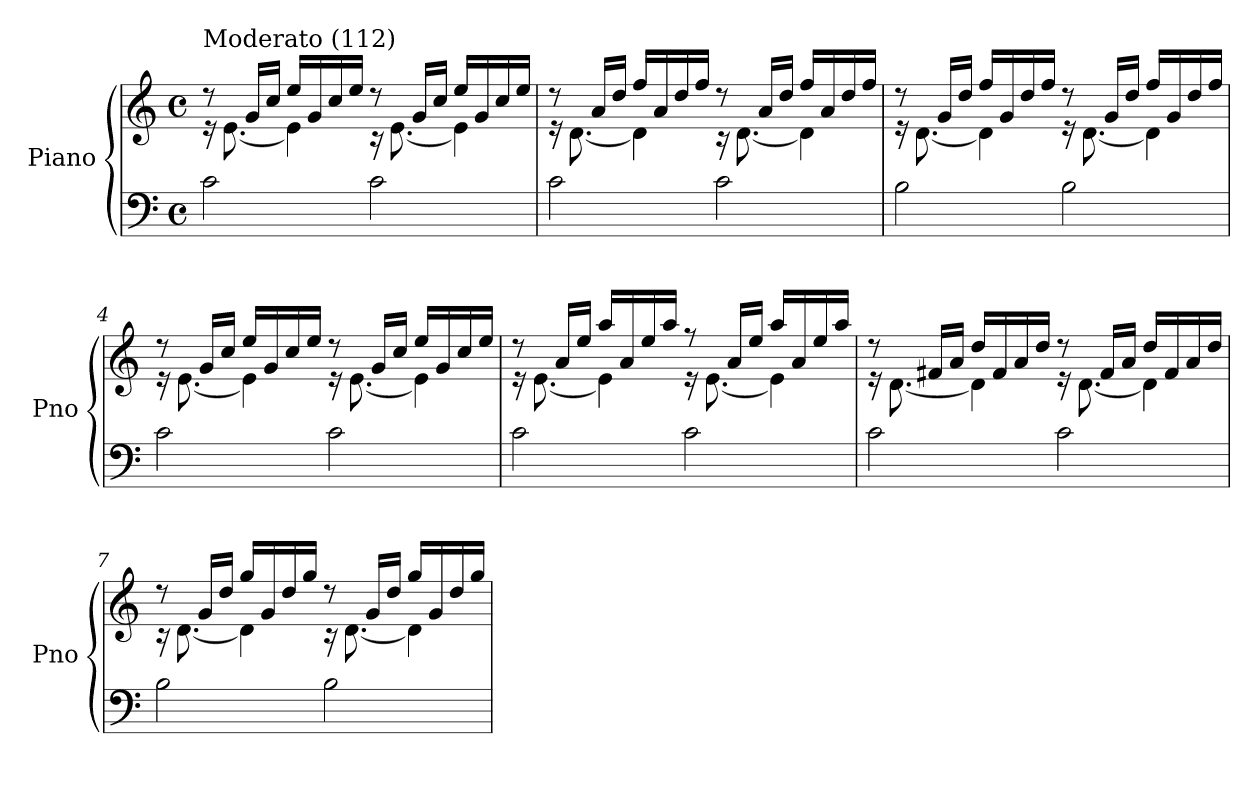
**kern	**kern
*part1	*part1
*staff2	*staff1
*I"Piano	*
*I'Pno	*
*clefF4	*clefG2
*k[]	*k[]
*C:	*C:
*M4/4	*M4/4
*met(c)	*met(c)
=1	=1
*	*^
!	!LO:TX:a:t=Moderato (112)	!
2c\	8r	16re
.	.	[8.e\
.	16g/LL	.
.	16cc/JJ	.
.	16ee/LL	4e\]
.	16g/	.
.	16cc/	.
.	16ee/JJ	.
2c\	8r	16rc
.	.	[8.e\
.	16g/LL	.
.	16cc/JJ	.
.	16ee/LL	4e\]
.	16g/	.
.	16cc/	.
.	16ee/JJ	.
=2	=2	=2
2c\	8r	16re
.	.	[8.d\
.	16a/LL	.
.	16dd/JJ	.
.	16ff/LL	4d\]
.	16a/	.
.	16dd/	.
.	16ff/JJ	.
2c\	8r	16rc
.	.	[8.d\
.	16a/LL	.
.	16dd/JJ	.
.	16ff/LL	4d\]
.	16a/	.
.	16dd/	.
.	16ff/JJ	.
=3	=3	=3
2B\	8r	16re
.	.	[8.d\
.	16g/LL	.
.	16dd/JJ	.
.	16ff/LL	4d\]
.	16g/	.
.	16dd/	.
.	16ff/JJ	.
2B\	8r	16re
.	.	[8.d\
.	16g/LL	.
.	16dd/JJ	.
.	16ff/LL	4d\]
.	16g/	.
.	16dd/	.
.	16ff/JJ	.
!!LO:LB:g=z	!!
=4	=4	=4
2c\	8r	16re
.	.	[8.e\
.	16g/LL	.
.	16cc/JJ	.
.	16ee/LL	4e\]
.	16g/	.
.	16cc/	.
.	16ee/JJ	.
2c\	8r	16re
.	.	[8.e\
.	16g/LL	.
.	16cc/JJ	.
.	16ee/LL	4e\]
.	16g/	.
.	16cc/	.
.	16ee/JJ	.
=5	=5	=5
2c\	8r	16re
.	.	[8.e\
.	16a/LL	.
.	16ee/JJ	.
.	16aa/LL	4e\]
.	16a/	.
.	16ee/	.
.	16aa/JJ	.
2c\	8r	16re
.	.	[8.e\
.	16a/LL	.
.	16ee/JJ	.
.	16aa/LL	4e\]
.	16a/	.
.	16ee/	.
.	16aa/JJ	.
=6	=6	=6
2c\	8r	16re
.	.	[8.d\
.	16f#X/LL	.
.	16a/JJ	.
.	16dd/LL	4d\]
.	16f#/	.
.	16a/	.
.	16dd/JJ	.
2c\	8r	16re
.	.	[8.d\
.	16f#/LL	.
.	16a/JJ	.
.	16dd/LL	4d\]
.	16f#/	.
.	16a/	.
.	16dd/JJ	.
!!LO:LB:g=z	!!
=7	=7	=7
2B\	8r	16rc
.	.	[8.d\
.	16g/LL	.
.	16dd/JJ	.
.	16gg/LL	4d\]
.	16g/	.
.	16dd/	.
.	16gg/JJ	.
2B\	8r	16rc
.	.	[8.d\
.	16g/LL	.
.	16dd/JJ	.
.	16gg/LL	4d\]
.	16g/	.
.	16dd/	.
.	16gg/JJ	.
*	*v	*v
=	=
*-	*-
